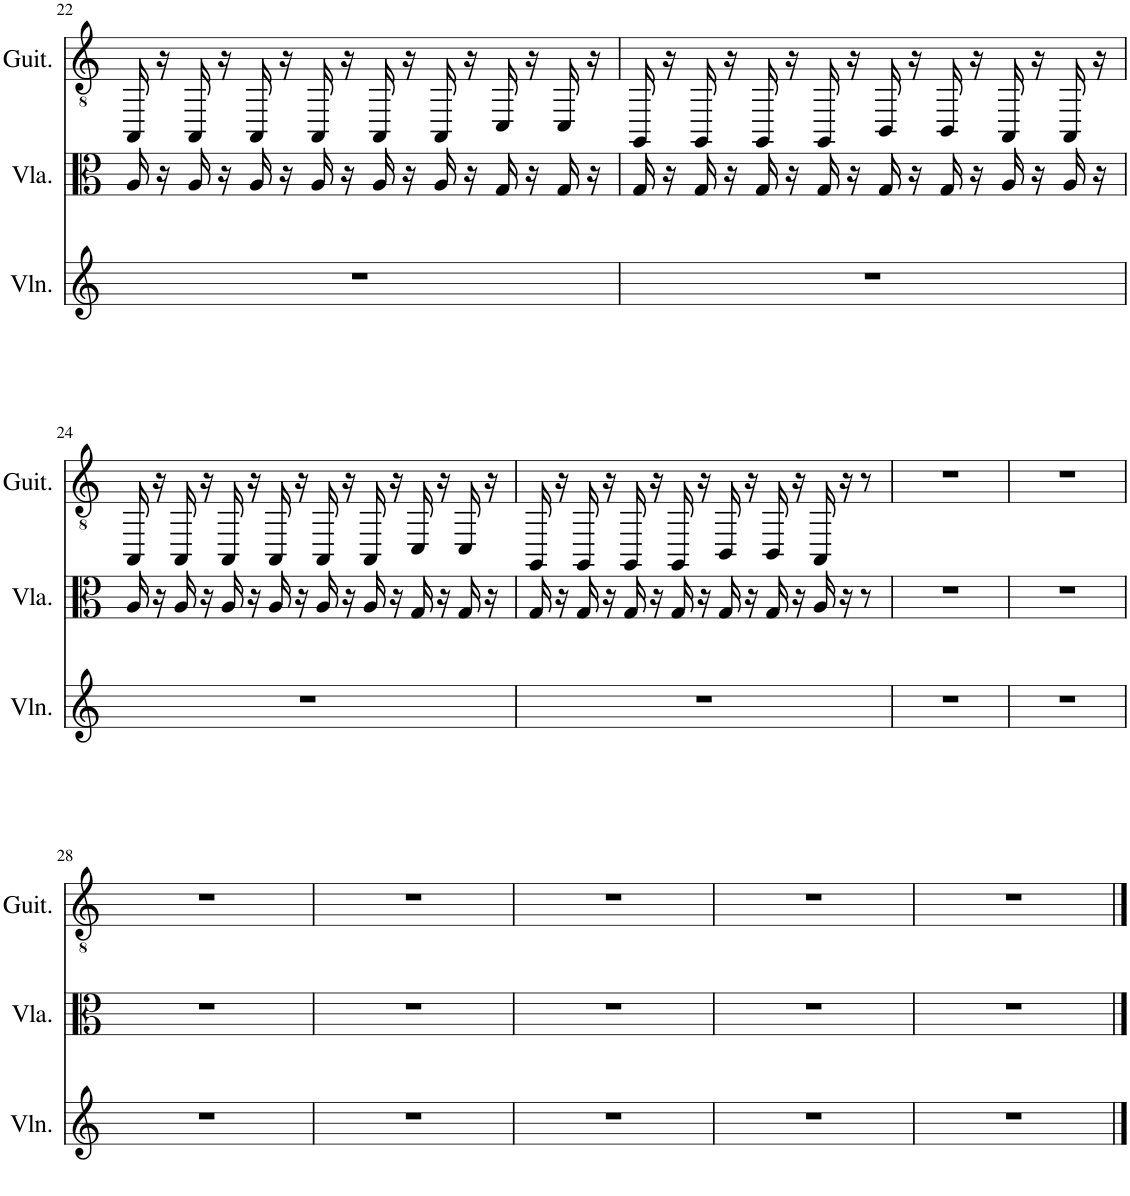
**kern	**kern	**kern
*part3	*part2	*part1
*staff3	*staff2	*staff1
*I"Violin	*I"Viola	*I"Classical Guitar
*I'Vln.	*I'Vla.	*I'Guit.
!!LO:PB:g=z
*clefG2	*clefC3	*clefGv2
*k[]	*k[]	*k[]
*M4/4	*M4/4	*M4/4
=22	=22	=22
1r	16A/	16AAA/
.	16r	16r
.	16A/	16AAA/
.	16r	16r
.	16A/	16AAA/
.	16r	16r
.	16A/	16AAA/
.	16r	16r
.	16A/	16AAA/
.	16r	16r
.	16A/	16AAA/
.	16r	16r
.	16G/	16CC/
.	16r	16r
.	16G/	16CC/
.	16r	16r
=23	=23	=23
1r	16G/	16GGG/
.	16r	16r
.	16G/	16GGG/
.	16r	16r
.	16G/	16GGG/
.	16r	16r
.	16G/	16GGG/
.	16r	16r
.	16G/	16BBB/
.	16r	16r
.	16G/	16BBB/
.	16r	16r
.	16A/	16AAA/
.	16r	16r
.	16A/	16AAA/
.	16r	16r
!!LO:LB:g=z
=24	=24	=24
1r	16A/	16AAA/
.	16r	16r
.	16A/	16AAA/
.	16r	16r
.	16A/	16AAA/
.	16r	16r
.	16A/	16AAA/
.	16r	16r
.	16A/	16AAA/
.	16r	16r
.	16A/	16AAA/
.	16r	16r
.	16G/	16CC/
.	16r	16r
.	16G/	16CC/
.	16r	16r
=25	=25	=25
1r	16G/	16GGG/
.	16r	16r
.	16G/	16GGG/
.	16r	16r
.	16G/	16GGG/
.	16r	16r
.	16G/	16GGG/
.	16r	16r
.	16G/	16BBB/
.	16r	16r
.	16G/	16BBB/
.	16r	16r
.	16A/	16AAA/
.	16r	16r
.	8r	8r
=26	=26	=26
1r	1r	1r
=27	=27	=27
1r	1r	1r
!!LO:LB:g=z
=28	=28	=28
1r	1r	1r
=29	=29	=29
1r	1r	1r
=30	=30	=30
1r	1r	1r
=31	=31	=31
1r	1r	1r
=32	=32	=32
1r	1r	1r
==	==	==
*-	*-	*-
